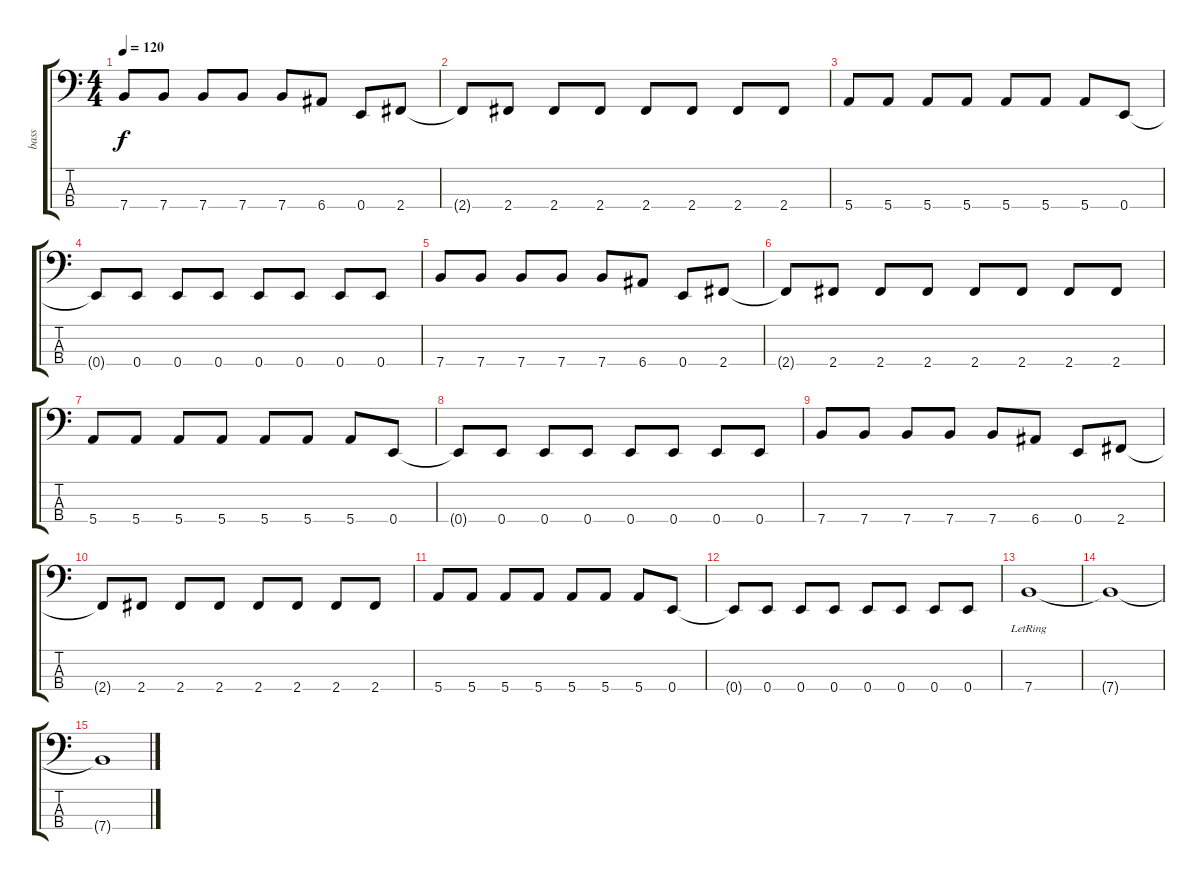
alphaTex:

\track ("bass" "bass") {instrument electricbassfinger}
\staff {score tabs}
\tuning (G2 D2 A1 E1) {hide}
\ts (4 4)
\tempo 120
\clef f4
\ks c
7.4.8{dy f} 7.4.8 7.4.8 7.4.8 7.4.8 6.4.8 0.4.8 2.4.8 |
2.4{t}.8 2.4.8 2.4.8 2.4.8 2.4.8 2.4.8 2.4.8 2.4.8 |
5.4.8 5.4.8 5.4.8 5.4.8 5.4.8 5.4.8 5.4.8 0.4.8 |
0.4{t}.8 0.4.8 0.4.8 0.4.8 0.4.8 0.4.8 0.4.8 0.4.8 |
7.4.8 7.4.8 7.4.8 7.4.8 7.4.8 6.4.8 0.4.8 2.4.8 |
2.4{t}.8 2.4.8 2.4.8 2.4.8 2.4.8 2.4.8 2.4.8 2.4.8 |
5.4.8 5.4.8 5.4.8 5.4.8 5.4.8 5.4.8 5.4.8 0.4.8 |
0.4{t}.8 0.4.8 0.4.8 0.4.8 0.4.8 0.4.8 0.4.8 0.4.8 |
7.4.8 7.4.8 7.4.8 7.4.8 7.4.8 6.4.8 0.4.8 2.4.8 |
2.4{t}.8 2.4.8 2.4.8 2.4.8 2.4.8 2.4.8 2.4.8 2.4.8 |
5.4.8 5.4.8 5.4.8 5.4.8 5.4.8 5.4.8 5.4.8 0.4.8 |
0.4{t}.8 0.4.8 0.4.8 0.4.8 0.4.8 0.4.8 0.4.8 0.4.8 |
7.4{lr}.1 |
7.4{t}.1 |
7.4{t}.1
